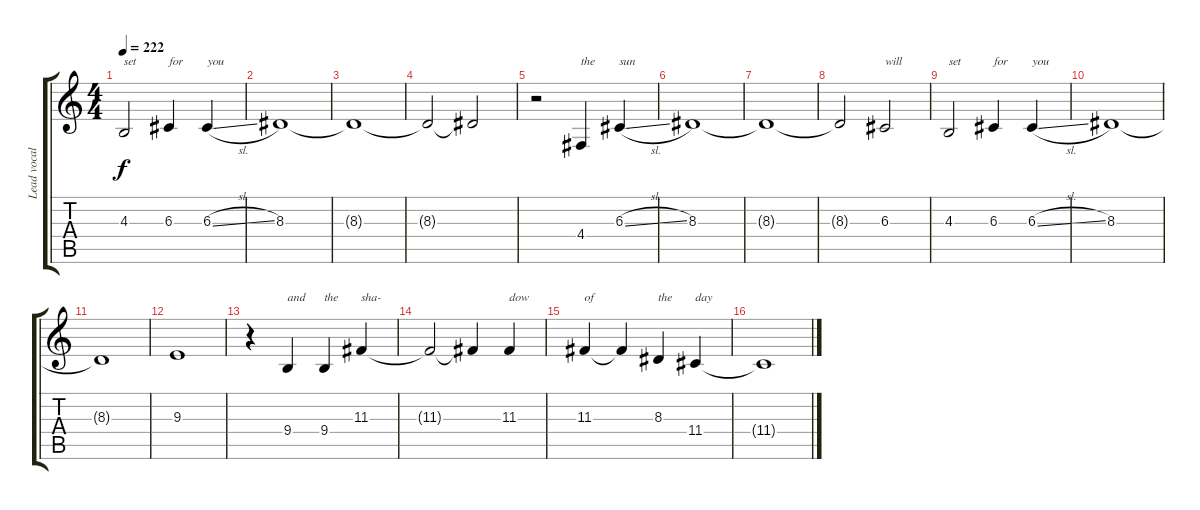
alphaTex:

\track ("Lead vocals" "Lead vocal") {instrument oboe}
\staff {score tabs}
\tuning (E4 B3 G3 D3 A2 E2) {hide}
\ts (4 4)
\tempo 222
\clef g2
\ks c
4.3.2{txt "set" dy f} 6.3.4{txt "for"} 6.3{sl}.4{txt "you"} |
8.3.1 |
8.3{t}.1 |
8.3{t}.2 8.3{t}.2 |
r.2 4.4.4{txt "the"} 6.3{sl}.4{txt "sun"} |
8.3.1 |
8.3{t}.1 |
8.3{t}.2 6.3.2{txt "will"} |
4.3.2{txt "set"} 6.3.4{txt "for"} 6.3{sl}.4{txt "you"} |
8.3.1 |
8.3{t}.1 |
9.3.1 |
r.4 9.4.4{txt "and"} 9.4.4{txt "the"} 11.3.4{txt "sha-"} |
11.3{t}.2 11.3{t}.4 11.3.4{txt "dow"} |
11.3.4{txt "of"} 11.3{t}.4 8.3.4{txt "the"} 11.4.4{txt "day"} |
11.4{t}.1
